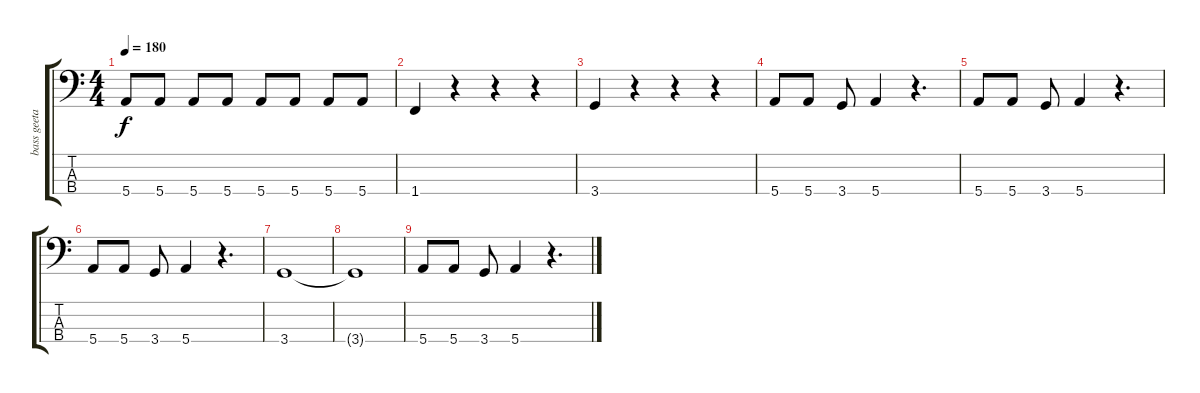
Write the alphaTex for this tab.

\track ("bass geetar" "bass geeta") {instrument electricbasspick}
\staff {score tabs}
\tuning (G2 D2 A1 E1) {hide}
\ts (4 4)
\tempo 180
\clef f4
\ks c
5.4.8{dy f} 5.4.8 5.4.8 5.4.8 5.4.8 5.4.8 5.4.8 5.4.8 |
1.4.4 r.4 r.4 r.4 |
3.4.4 r.4 r.4 r.4 |
5.4.8 5.4.8 3.4.8 5.4.4 r.4{d} |
5.4.8 5.4.8 3.4.8 5.4.4 r.4{d} |
5.4.8 5.4.8 3.4.8 5.4.4 r.4{d} |
3.4.1 |
3.4{t}.1 |
5.4.8 5.4.8 3.4.8 5.4.4 r.4{d}
